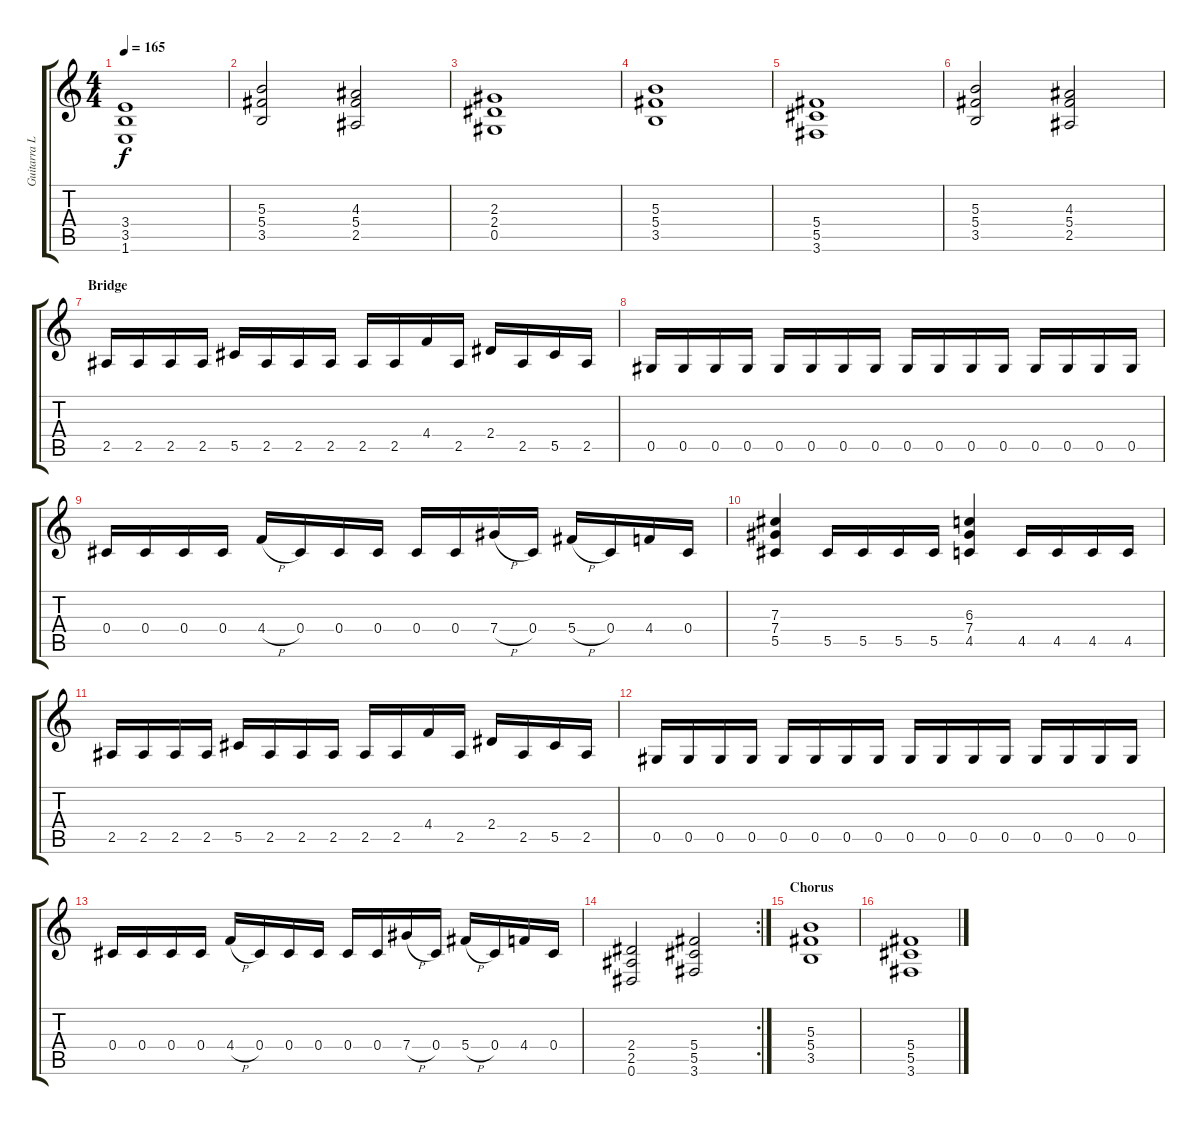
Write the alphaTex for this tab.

\track ("Guitarra Líder" "Guitarra L") {instrument distortionguitar}
\staff {score tabs}
\tuning (Eb4 Bb3 Gb3 Db3 Ab2 Eb2) {hide}
\ts (4 4)
\tempo 165
\clef g2
\ks c
(3.4 3.5 1.6).1{dy f} |
(5.3 5.4 3.5).2 (4.3 5.4 2.5).2 |
(2.3 2.4 0.5).1 |
(5.3 5.4 3.5).1 |
(5.4 5.5 3.6).1 |
(5.3 5.4 3.5).2 (4.3 5.4 2.5).2 |
\section ("" "Bridge")
2.5.16 2.5.16 2.5.16 2.5.16 5.5.16 2.5.16 2.5.16 2.5.16 2.5.16 2.5.16 4.4.16 2.5.16 2.4.16 2.5.16 5.5.16 2.5.16 |
0.5.16 0.5.16 0.5.16 0.5.16 0.5.16 0.5.16 0.5.16 0.5.16 0.5.16 0.5.16 0.5.16 0.5.16 0.5.16 0.5.16 0.5.16 0.5.16 |
0.4.16 0.4.16 0.4.16 0.4.16 4.4{h}.16 0.4.16 0.4.16 0.4.16 0.4.16 0.4.16 7.4{h}.16 0.4.16 5.4{h}.16 0.4.16 4.4.16 0.4.16 |
(7.3 7.4 5.5).4 5.5.16 5.5.16 5.5.16 5.5.16 (6.3 7.4 4.5).4 4.5.16 4.5.16 4.5.16 4.5.16 |
2.5.16 2.5.16 2.5.16 2.5.16 5.5.16 2.5.16 2.5.16 2.5.16 2.5.16 2.5.16 4.4.16 2.5.16 2.4.16 2.5.16 5.5.16 2.5.16 |
0.5.16 0.5.16 0.5.16 0.5.16 0.5.16 0.5.16 0.5.16 0.5.16 0.5.16 0.5.16 0.5.16 0.5.16 0.5.16 0.5.16 0.5.16 0.5.16 |
0.4.16 0.4.16 0.4.16 0.4.16 4.4{h}.16 0.4.16 0.4.16 0.4.16 0.4.16 0.4.16 7.4{h}.16 0.4.16 5.4{h}.16 0.4.16 4.4.16 0.4.16 |
\rc 2
(2.4 2.5 0.6).2 (5.4 5.5 3.6).2 |
\section ("" "Chorus")
(5.3 5.4 3.5).1 |
(5.4 5.5 3.6).1
